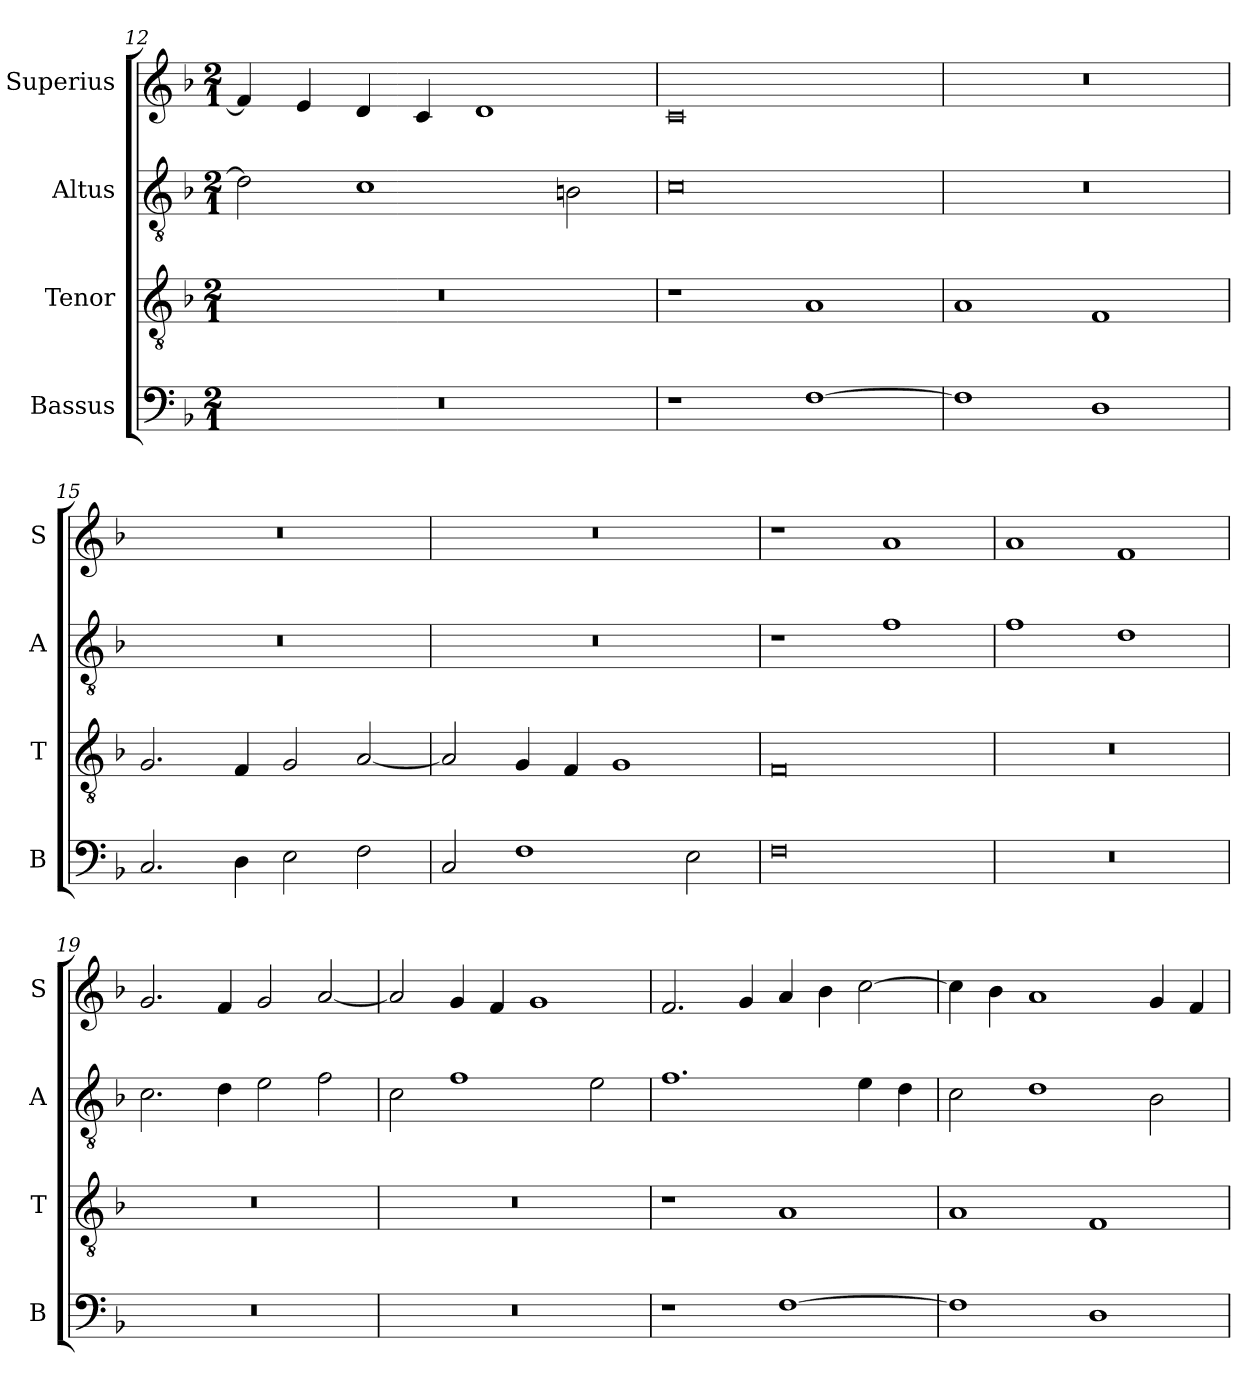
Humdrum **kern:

**kern	**kern	**kern	**kern
*part4	*part3	*part2	*part1
*staff4	*staff3	*staff2	*staff1
*I"Bassus	*I"Tenor	*I"Altus	*I"Superius
*I'B	*I'T	*I'A	*I'S
*clefF4	*clefGv2	*clefGv2	*clefG2
*k[b-]	*k[b-]	*k[b-]	*k[b-]
*F:	*F:	*F:	*F:
*M2/1	*M2/1	*M2/1	*M2/1
=12	=12	=12	=12
0r	0r	2d]	4f]
.	.	.	4e
.	.	1c	4d
.	.	.	4c
.	.	.	1d
.	.	2Bn	.
=13	=13	=13	=13
1r	1r	0c	0c
[1F	1A	.	.
=14	=14	=14	=14
1F]	1A	0r	0r
1D	1F	.	.
=15	=15	=15	=15
2.C	2.G	0r	0r
4D	4F	.	.
2E	2G	.	.
2F	[2A	.	.
=16	=16	=16	=16
2C	2A]	0r	0r
1F	4G	.	.
.	4F	.	.
.	1G	.	.
2E	.	.	.
=17	=17	=17	=17
0F	0F	1r	1r
.	.	1f	1a
=18	=18	=18	=18
0r	0r	1f	1a
.	.	1d	1f
=19	=19	=19	=19
0r	0r	2.c	2.g
.	.	4d	4f
.	.	2e	2g
.	.	2f	[2a
=20	=20	=20	=20
0r	0r	2c	2a]
.	.	1f	4g
.	.	.	4f
.	.	.	1g
.	.	2e	.
=21	=21	=21	=21
1r	1r	1.f	2.f
.	.	.	4g
[1F	1A	.	4a
.	.	.	4b-
.	.	4e	[2cc
.	.	4d	.
=22	=22	=22	=22
1F]	1A	2c	4cc]
.	.	.	4b-
.	.	1d	1a
1D	1F	.	.
.	.	2B-	4g
.	.	.	4f
=	=	=	=
*-	*-	*-	*-
